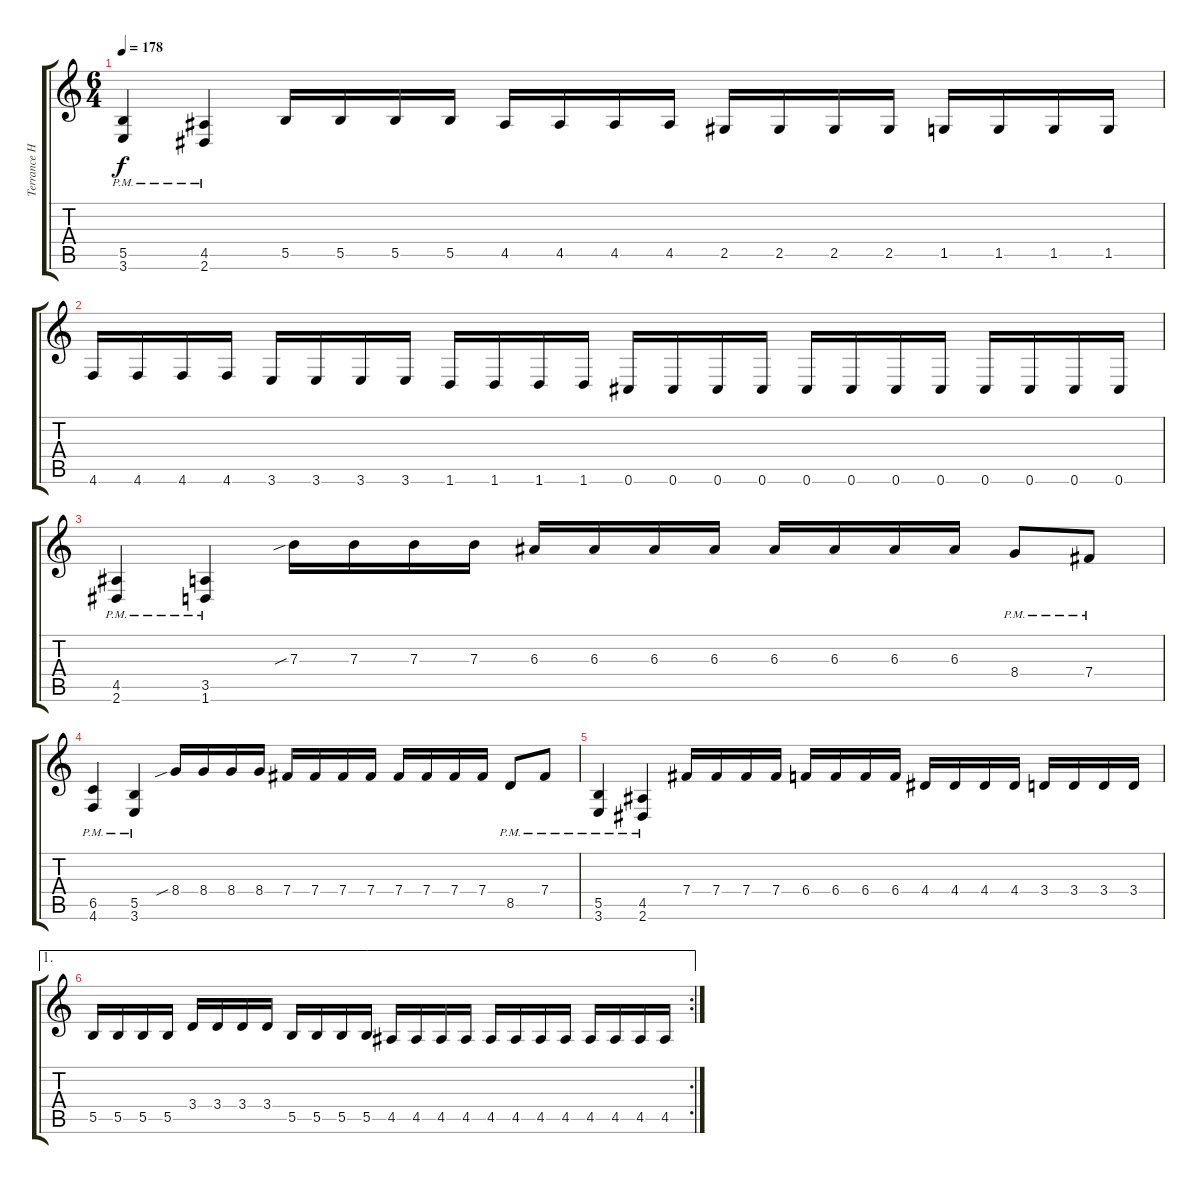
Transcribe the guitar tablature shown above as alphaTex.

\track ("Terrance Hobbs" "Terrance H") {instrument distortionguitar}
\staff {score tabs}
\tuning (Db4 Ab3 E3 B2 Gb2 Db2) {hide}
\ts (6 4)
\tempo 178
\clef g2
\ks c
(5.5{pm} 3.6{pm}).4{dy f} (4.5{pm} 2.6{pm}).4 5.5.16 5.5.16 5.5.16 5.5.16 4.5.16 4.5.16 4.5.16 4.5.16 2.5.16 2.5.16 2.5.16 2.5.16 1.5.16 1.5.16 1.5.16 1.5.16 |
4.6.16 4.6.16 4.6.16 4.6.16 3.6.16 3.6.16 3.6.16 3.6.16 1.6.16 1.6.16 1.6.16 1.6.16 0.6.16 0.6.16 0.6.16 0.6.16 0.6.16 0.6.16 0.6.16 0.6.16 0.6.16 0.6.16 0.6.16 0.6.16 |
(4.5{pm} 2.6{pm}).4 (3.5{pm} 1.6{pm}).4 7.3{sib}.16 7.3.16 7.3.16 7.3.16 6.3.16 6.3.16 6.3.16 6.3.16 6.3.16 6.3.16 6.3.16 6.3.16 8.4{pm}.8 7.4{pm}.8 |
(6.5{pm} 4.6{pm}).4 (5.5{pm} 3.6{pm}).4 8.4{sib}.16 8.4.16 8.4.16 8.4.16 7.4.16 7.4.16 7.4.16 7.4.16 7.4.16 7.4.16 7.4.16 7.4.16 8.5{pm}.8 7.4{pm}.8 |
(5.5{pm} 3.6{pm}).4 (4.5{pm} 2.6{pm}).4 7.4.16 7.4.16 7.4.16 7.4.16 6.4.16 6.4.16 6.4.16 6.4.16 4.4.16 4.4.16 4.4.16 4.4.16 3.4.16 3.4.16 3.4.16 3.4.16 |
\ae 1
\rc 2
5.5.16 5.5.16 5.5.16 5.5.16 3.4.16 3.4.16 3.4.16 3.4.16 5.5.16 5.5.16 5.5.16 5.5.16 4.5.16 4.5.16 4.5.16 4.5.16 4.5.16 4.5.16 4.5.16 4.5.16 4.5.16 4.5.16 4.5.16 4.5.16
